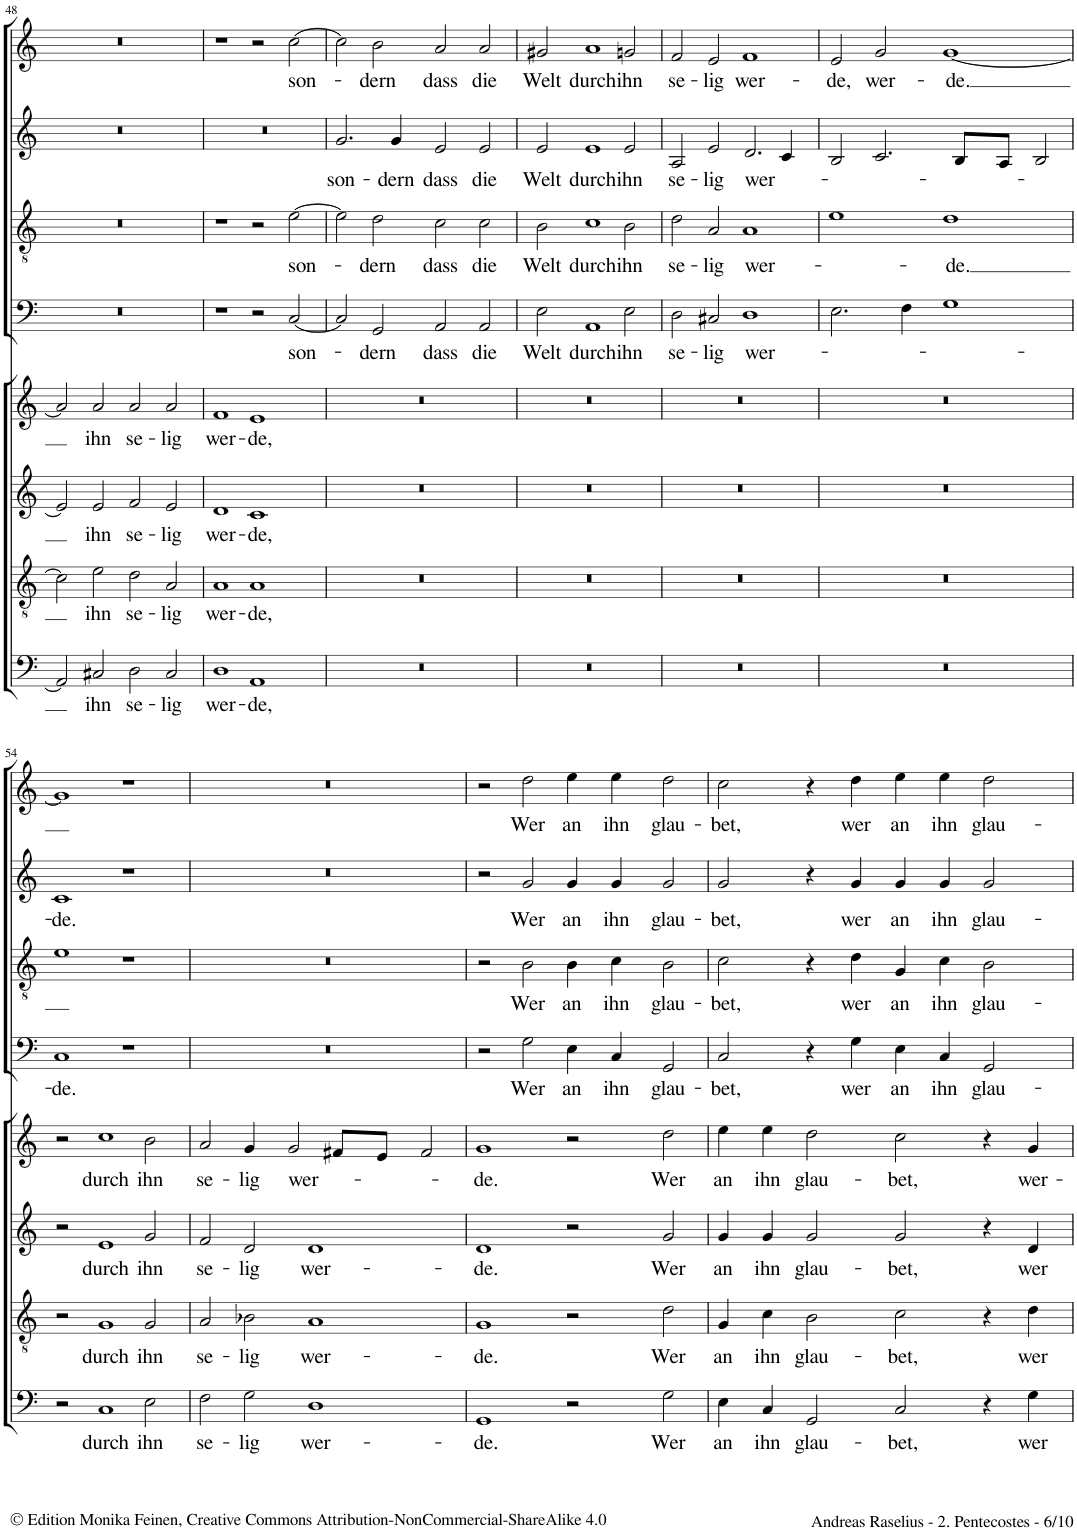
**kern	**text	**kern	**text	**kern	**text	**kern	**text	**kern	**text	**kern	**text	**kern	**text	**kern	**text
*part8	*part8	*part7	*part7	*part6	*part6	*part5	*part5	*part4	*part4	*part3	*part3	*part2	*part2	*part1	*part1
*staff8	*staff8	*staff7	*staff7	*staff6	*staff6	*staff5	*staff5	*staff4	*staff4	*staff3	*staff3	*staff2	*staff2	*staff1	*staff1
*I"Bassus II	*	*I"Tenor II	*	*I"Altus II	*	*I"Cantus II	*	*I"Bassus I	*	*I"Tenor I	*	*I"Altus I	*	*I"Cantus I	*
!!LO:PB:g=z
*clefF4	*	*clefGv2	*	*clefG2	*	*clefG2	*	*clefF4	*	*clefGv2	*	*clefG2	*	*clefG2	*
*k[]	*	*k[]	*	*k[]	*	*k[]	*	*k[]	*	*k[]	*	*k[]	*	*k[]	*
*M4/2	*	*M4/2	*	*M4/2	*	*M4/2	*	*M4/2	*	*M4/2	*	*M4/2	*	*M4/2	*
*met(c|)	*	*met(c|)	*	*met(c|)	*	*met(c|)	*	*met(c|)	*	*met(c|)	*	*met(c|)	*	*met(c|)	*
=48	=48	=48	=48	=48	=48	=48	=48	=48	=48	=48	=48	=48	=48	=48	=48
2AA/]	.	2c\]	.	2e/]	.	2a/]	.	0r	.	0r	.	0r	.	0r	.
!	!LO:LY:b	!	!LO:LY:b	!	!LO:LY:b	!	!LO:LY:b	!	!	!	!	!	!	!	!
2C#X/	ihn	2e\	ihn	2e/	ihn	2a/	ihn	.	.	.	.	.	.	.	.
!	!LO:LY:b	!	!LO:LY:b	!	!LO:LY:b	!	!LO:LY:b	!	!	!	!	!	!	!	!
2D\	se-	2d\	se-	2f/	se-	2a/	se-	.	.	.	.	.	.	.	.
!	!LO:LY:b	!	!LO:LY:b	!	!LO:LY:b	!	!LO:LY:b	!	!	!	!	!	!	!	!
2C#/	-lig	2A/	-lig	2e/	-lig	2a/	-lig	.	.	.	.	.	.	.	.
=49	=49	=49	=49	=49	=49	=49	=49	=49	=49	=49	=49	=49	=49	=49	=49
!	!LO:LY:b	!	!LO:LY:b	!	!LO:LY:b	!	!LO:LY:b	!	!	!	!	!	!	!	!
1D	wer-	1A	wer-	1d	wer-	1f	wer-	1r	.	1r	.	0r	.	1r	.
!	!LO:LY:b	!	!LO:LY:b	!	!LO:LY:b	!	!LO:LY:b	!	!	!	!	!	!	!	!
1AA	-de,	1A	-de,	1c	-de,	1e	-de,	2r	.	2r	.	.	.	2r	.
!	!	!	!	!	!	!	!	!	!LO:LY:b	!	!LO:LY:b	!	!	!	!LO:LY:b
.	.	.	.	.	.	.	.	[2C/	son-	[2e\	son-	.	.	[2cc\	son-
=50	=50	=50	=50	=50	=50	=50	=50	=50	=50	=50	=50	=50	=50	=50	=50
!	!	!	!	!	!	!	!	!	!	!	!	!	!LO:LY:b	!	!
0r	.	0r	.	0r	.	0r	.	2C/]	.	2e\]	.	2.g/	son-	2cc\]	.
!	!	!	!	!	!	!	!	!	!LO:LY:b	!	!LO:LY:b	!	!	!	!LO:LY:b
.	.	.	.	.	.	.	.	2GG/	-dern	2d\	-dern	.	.	2b\	-dern
!	!	!	!	!	!	!	!	!	!	!	!	!	!LO:LY:b	!	!
.	.	.	.	.	.	.	.	.	.	.	.	4g/	-dern	.	.
!	!	!	!	!	!	!	!	!	!LO:LY:b	!	!LO:LY:b	!	!LO:LY:b	!	!LO:LY:b
.	.	.	.	.	.	.	.	2AA/	dass	2c\	dass	2e/	dass	2a/	dass
!	!	!	!	!	!	!	!	!	!LO:LY:b	!	!LO:LY:b	!	!LO:LY:b	!	!LO:LY:b
.	.	.	.	.	.	.	.	2AA/	die	2c\	die	2e/	die	2a/	die
=51	=51	=51	=51	=51	=51	=51	=51	=51	=51	=51	=51	=51	=51	=51	=51
!	!	!	!	!	!	!	!	!	!LO:LY:b	!	!LO:LY:b	!	!LO:LY:b	!	!LO:LY:b
0r	.	0r	.	0r	.	0r	.	2E\	Welt	2B\	Welt	2e/	Welt	2g#X/	Welt
!	!	!	!	!	!	!	!	!	!LO:LY:b	!	!LO:LY:b	!	!LO:LY:b	!	!LO:LY:b
.	.	.	.	.	.	.	.	1AA	durch	1c	durch	1e	durch	1a	durch
!	!	!	!	!	!	!	!	!	!LO:LY:b	!	!LO:LY:b	!	!LO:LY:b	!	!LO:LY:b
.	.	.	.	.	.	.	.	2E\	ihn	2B\	ihn	2e/	ihn	2gn/	ihn
=52	=52	=52	=52	=52	=52	=52	=52	=52	=52	=52	=52	=52	=52	=52	=52
!	!	!	!	!	!	!	!	!	!LO:LY:b	!	!LO:LY:b	!	!LO:LY:b	!	!LO:LY:b
0r	.	0r	.	0r	.	0r	.	2D\	se-	2d\	se-	2A/	se-	2f/	se-
!	!	!	!	!	!	!	!	!	!LO:LY:b	!	!LO:LY:b	!	!LO:LY:b	!	!LO:LY:b
.	.	.	.	.	.	.	.	2C#X/	-lig	2A/	-lig	2e/	-lig	2e/	-lig
!	!	!	!	!	!	!	!	!	!LO:LY:b	!	!LO:LY:b	!	!LO:LY:b	!	!LO:LY:b
.	.	.	.	.	.	.	.	1D	wer-	1A	wer-	2.d/	wer-	1f	wer-
.	.	.	.	.	.	.	.	.	.	.	.	4c/	.	.	.
=53	=53	=53	=53	=53	=53	=53	=53	=53	=53	=53	=53	=53	=53	=53	=53
!	!	!	!	!	!	!	!	!	!	!	!	!	!	!	!LO:LY:b
0r	.	0r	.	0r	.	0r	.	2.E\	.	1e	.	2B/	.	2e/	-de,
!	!	!	!	!	!	!	!	!	!	!	!	!	!	!	!LO:LY:b
.	.	.	.	.	.	.	.	.	.	.	.	2.c/	.	2g/	wer-
.	.	.	.	.	.	.	.	4F\	.	.	.	.	.	.	.
!	!	!	!	!	!	!	!	!	!	!	!LO:LY:b	!	!	!	!LO:LY:b
.	.	.	.	.	.	.	.	1G	.	1d	-de.	.	.	[1g	-de.
.	.	.	.	.	.	.	.	.	.	.	.	8B/L	.	.	.
.	.	.	.	.	.	.	.	.	.	.	.	8A/J	.	.	.
.	.	.	.	.	.	.	.	.	.	.	.	2B/	.	.	.
!!LO:LB:g=z
=54	=54	=54	=54	=54	=54	=54	=54	=54	=54	=54	=54	=54	=54	=54	=54
!	!	!	!	!	!	!	!	!	!LO:LY:b	!	!	!	!LO:LY:b	!	!
2r	.	2r	.	2r	.	2r	.	1C	de.	1e	.	1c	de.	1g]	.
!	!LO:LY:b	!	!LO:LY:b	!	!LO:LY:b	!	!LO:LY:b	!	!	!	!	!	!	!	!
1C	durch	1G	durch	1e	durch	1cc	durch	.	.	.	.	.	.	.	.
.	.	.	.	.	.	.	.	1r	.	1r	.	1r	.	1r	.
!	!LO:LY:b	!	!LO:LY:b	!	!LO:LY:b	!	!LO:LY:b	!	!	!	!	!	!	!	!
2E\	ihn	2G/	ihn	2g/	ihn	2b\	ihn	.	.	.	.	.	.	.	.
=55	=55	=55	=55	=55	=55	=55	=55	=55	=55	=55	=55	=55	=55	=55	=55
!	!LO:LY:b	!	!LO:LY:b	!	!LO:LY:b	!	!LO:LY:b	!	!	!	!	!	!	!	!
2F\	se-	2A/	se-	2f/	se-	2a/	se-	0r	.	0r	.	0r	.	0r	.
!	!LO:LY:b	!	!LO:LY:b	!	!LO:LY:b	!	!LO:LY:b	!	!	!	!	!	!	!	!
2G\	-lig	2B-X\	-lig	2d/	-lig	4g/	-lig	.	.	.	.	.	.	.	.
!	!	!	!	!	!	!	!LO:LY:b	!	!	!	!	!	!	!	!
.	.	.	.	.	.	2g/	wer-	.	.	.	.	.	.	.	.
!	!LO:LY:b	!	!LO:LY:b	!	!LO:LY:b	!	!	!	!	!	!	!	!	!	!
1D	wer-	1A	wer-	1d	wer-	.	.	.	.	.	.	.	.	.	.
.	.	.	.	.	.	8f#X/L	.	.	.	.	.	.	.	.	.
.	.	.	.	.	.	8e/J	.	.	.	.	.	.	.	.	.
.	.	.	.	.	.	2f#/	.	.	.	.	.	.	.	.	.
=56	=56	=56	=56	=56	=56	=56	=56	=56	=56	=56	=56	=56	=56	=56	=56
!	!LO:LY:b	!	!LO:LY:b	!	!LO:LY:b	!	!LO:LY:b	!	!	!	!	!	!	!	!
1GG	-de.	1G	-de.	1d	-de.	1g	-de.	2r	.	2r	.	2r	.	2r	.
!	!	!	!	!	!	!	!	!	!LO:LY:b	!	!LO:LY:b	!	!LO:LY:b	!	!LO:LY:b
.	.	.	.	.	.	.	.	2G\	Wer	2B\	Wer	2g/	Wer	2dd\	Wer
!	!	!	!	!	!	!	!	!	!LO:LY:b	!	!LO:LY:b	!	!LO:LY:b	!	!LO:LY:b
2r	.	2r	.	2r	.	2r	.	4E\	an	4B\	an	4g/	an	4ee\	an
!	!	!	!	!	!	!	!	!	!LO:LY:b	!	!LO:LY:b	!	!LO:LY:b	!	!LO:LY:b
.	.	.	.	.	.	.	.	4C/	ihn	4c\	ihn	4g/	ihn	4ee\	ihn
!	!LO:LY:b	!	!LO:LY:b	!	!LO:LY:b	!	!LO:LY:b	!	!LO:LY:b	!	!LO:LY:b	!	!LO:LY:b	!	!LO:LY:b
2G\	Wer	2d\	Wer	2g/	Wer	2dd\	Wer	2GG/	glau-	2B\	glau-	2g/	glau-	2dd\	glau-
=57	=57	=57	=57	=57	=57	=57	=57	=57	=57	=57	=57	=57	=57	=57	=57
!	!LO:LY:b	!	!LO:LY:b	!	!LO:LY:b	!	!LO:LY:b	!	!LO:LY:b	!	!LO:LY:b	!	!LO:LY:b	!	!LO:LY:b
4E\	an	4G/	an	4g/	an	4ee\	an	2C/	-bet,	2c\	-bet,	2g/	-bet,	2cc\	-bet,
!	!LO:LY:b	!	!LO:LY:b	!	!LO:LY:b	!	!LO:LY:b	!	!	!	!	!	!	!	!
4C/	ihn	4c\	ihn	4g/	ihn	4ee\	ihn	.	.	.	.	.	.	.	.
!	!LO:LY:b	!	!LO:LY:b	!	!LO:LY:b	!	!LO:LY:b	!	!	!	!	!	!	!	!
2GG/	glau-	2B\	glau-	2g/	glau-	2dd\	glau-	4r	.	4r	.	4r	.	4r	.
!	!	!	!	!	!	!	!	!	!LO:LY:b	!	!LO:LY:b	!	!LO:LY:b	!	!LO:LY:b
.	.	.	.	.	.	.	.	4G\	wer	4d\	wer	4g/	wer	4dd\	wer
!	!LO:LY:b	!	!LO:LY:b	!	!LO:LY:b	!	!LO:LY:b	!	!LO:LY:b	!	!LO:LY:b	!	!LO:LY:b	!	!LO:LY:b
2C/	-bet,	2c\	-bet,	2g/	-bet,	2cc\	-bet,	4E\	an	4G/	an	4g/	an	4ee\	an
!	!	!	!	!	!	!	!	!	!LO:LY:b	!	!LO:LY:b	!	!LO:LY:b	!	!LO:LY:b
.	.	.	.	.	.	.	.	4C/	ihn	4c\	ihn	4g/	ihn	4ee\	ihn
!	!	!	!	!	!	!	!	!	!LO:LY:b	!	!LO:LY:b	!	!LO:LY:b	!	!LO:LY:b
4r	.	4r	.	4r	.	4r	.	2GG/	glau-	2B\	glau-	2g/	glau-	2dd\	glau-
!	!LO:LY:b	!	!LO:LY:b	!	!LO:LY:b	!	!LO:LY:b	!	!	!	!	!	!	!	!
4G\	wer	4d\	wer	4d/	wer	4g/	wer-	.	.	.	.	.	.	.	.
=	=	=	=	=	=	=	=	=	=	=	=	=	=	=	=
*-	*-	*-	*-	*-	*-	*-	*-	*-	*-	*-	*-	*-	*-	*-	*-
